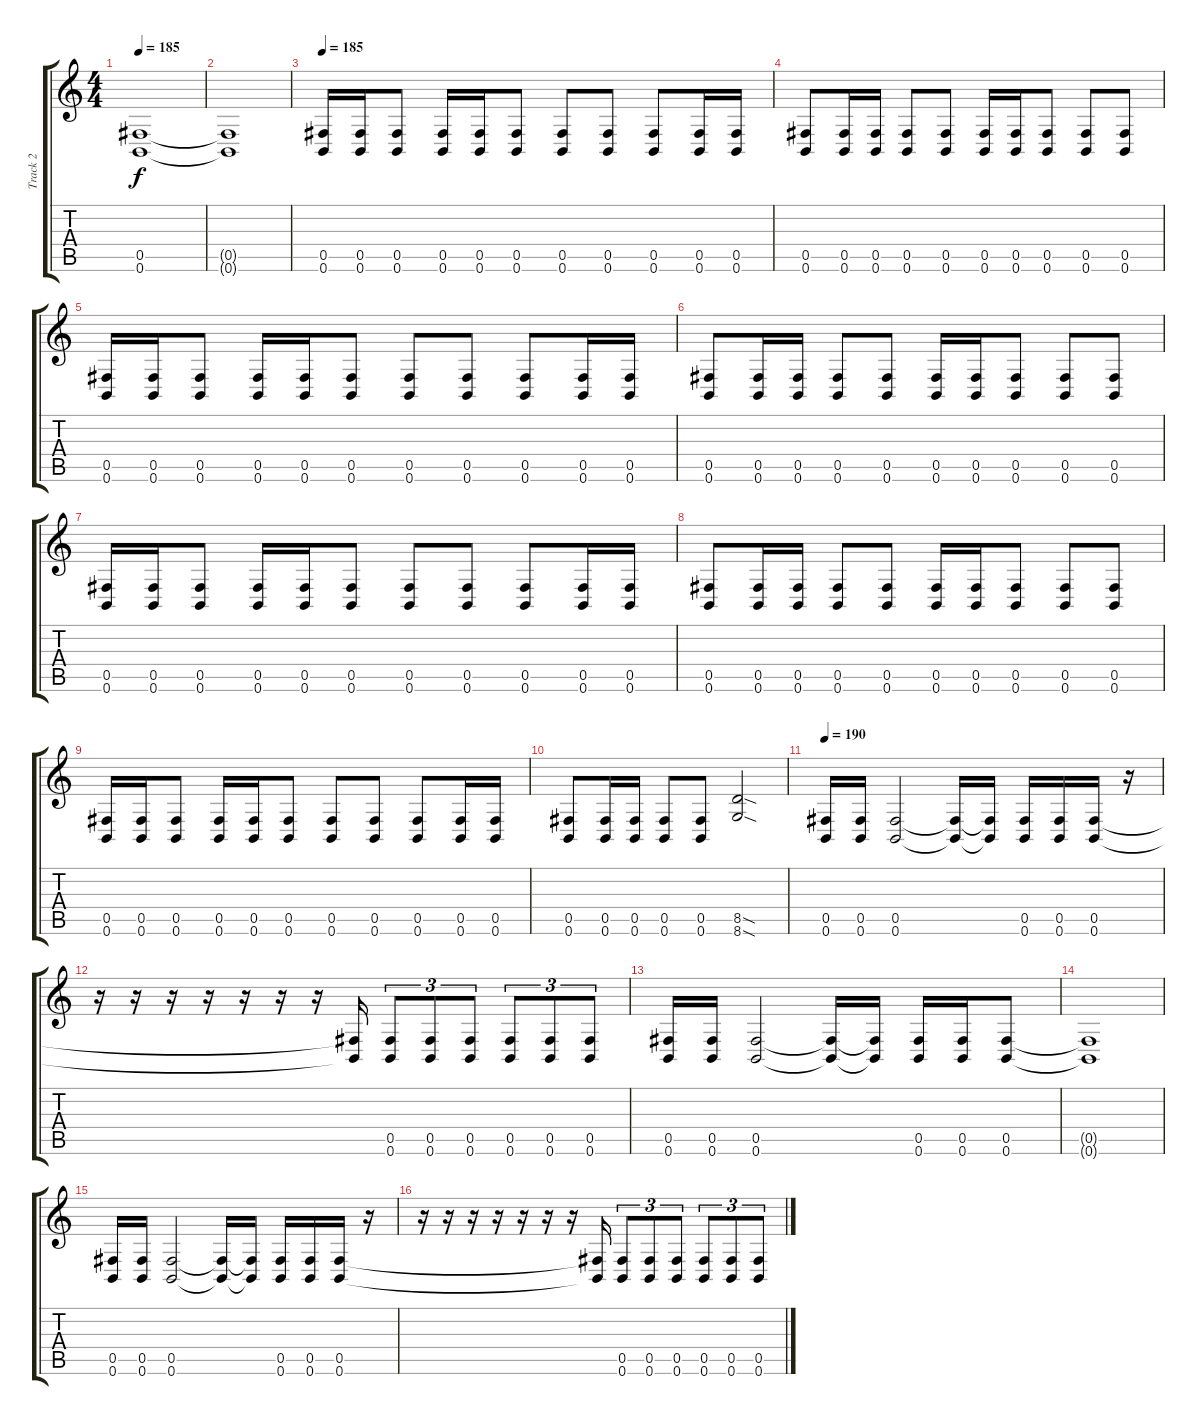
\track ("Track 2" "Track 2") {instrument distortionguitar}
\staff {score tabs}
\tuning (Db4 Ab3 E3 B2 Gb2 B1) {hide}
\ts (4 4)
\tempo 185
\clef g2
\ks c
(0.5 0.6).1{dy f} |
(0.5{t} 0.6{t}).1 |
\tempo 185
(0.5 0.6).16 (0.5 0.6).16 (0.5 0.6).8 (0.5 0.6).16 (0.5 0.6).16 (0.5 0.6).8 (0.5 0.6).8 (0.5 0.6).8 (0.5 0.6).8 (0.5 0.6).16 (0.5 0.6).16 |
(0.5 0.6).8 (0.5 0.6).16 (0.5 0.6).16 (0.5 0.6).8 (0.5 0.6).8 (0.5 0.6).16 (0.5 0.6).16 (0.5 0.6).8 (0.5 0.6).8 (0.5 0.6).8 |
(0.5 0.6).16 (0.5 0.6).16 (0.5 0.6).8 (0.5 0.6).16 (0.5 0.6).16 (0.5 0.6).8 (0.5 0.6).8 (0.5 0.6).8 (0.5 0.6).8 (0.5 0.6).16 (0.5 0.6).16 |
(0.5 0.6).8 (0.5 0.6).16 (0.5 0.6).16 (0.5 0.6).8 (0.5 0.6).8 (0.5 0.6).16 (0.5 0.6).16 (0.5 0.6).8 (0.5 0.6).8 (0.5 0.6).8 |
(0.5 0.6).16 (0.5 0.6).16 (0.5 0.6).8 (0.5 0.6).16 (0.5 0.6).16 (0.5 0.6).8 (0.5 0.6).8 (0.5 0.6).8 (0.5 0.6).8 (0.5 0.6).16 (0.5 0.6).16 |
(0.5 0.6).8 (0.5 0.6).16 (0.5 0.6).16 (0.5 0.6).8 (0.5 0.6).8 (0.5 0.6).16 (0.5 0.6).16 (0.5 0.6).8 (0.5 0.6).8 (0.5 0.6).8 |
(0.5 0.6).16 (0.5 0.6).16 (0.5 0.6).8 (0.5 0.6).16 (0.5 0.6).16 (0.5 0.6).8 (0.5 0.6).8 (0.5 0.6).8 (0.5 0.6).8 (0.5 0.6).16 (0.5 0.6).16 |
(0.5 0.6).8 (0.5 0.6).16 (0.5 0.6).16 (0.5 0.6).8 (0.5 0.6).8 (8.5{sod} 8.6{sod}).2 |
\tempo 190
(0.5 0.6).16 (0.5 0.6).16 (0.5 0.6).2 (0.5{t} 0.6{t}).16 (0.5{t} 0.6{t}).16 (0.5 0.6).16 (0.5 0.6).16 (0.5 0.6).16 r.16 |
r.16 r.16 r.16 r.16 r.16 r.16 r.16 (0.5{t} 0.6{t}).16 (0.5 0.6).8{tu (3 2)} (0.5 0.6).8{tu (3 2)} (0.5 0.6).8{tu (3 2)} (0.5 0.6).8{tu (3 2)} (0.5 0.6).8{tu (3 2)} (0.5 0.6).8{tu (3 2)} |
(0.5 0.6).16 (0.5 0.6).16 (0.5 0.6).2 (0.5{t} 0.6{t}).16 (0.5{t} 0.6{t}).16 (0.5 0.6).16 (0.5 0.6).16 (0.5 0.6).8 |
(0.5{t} 0.6{t}).1 |
(0.5 0.6).16 (0.5 0.6).16 (0.5 0.6).2 (0.5{t} 0.6{t}).16 (0.5{t} 0.6{t}).16 (0.5 0.6).16 (0.5 0.6).16 (0.5 0.6).16 r.16 |
r.16 r.16 r.16 r.16 r.16 r.16 r.16 (0.5{t} 0.6{t}).16 (0.5 0.6).8{tu (3 2)} (0.5 0.6).8{tu (3 2)} (0.5 0.6).8{tu (3 2)} (0.5 0.6).8{tu (3 2)} (0.5 0.6).8{tu (3 2)} (0.5 0.6).8{tu (3 2)}
